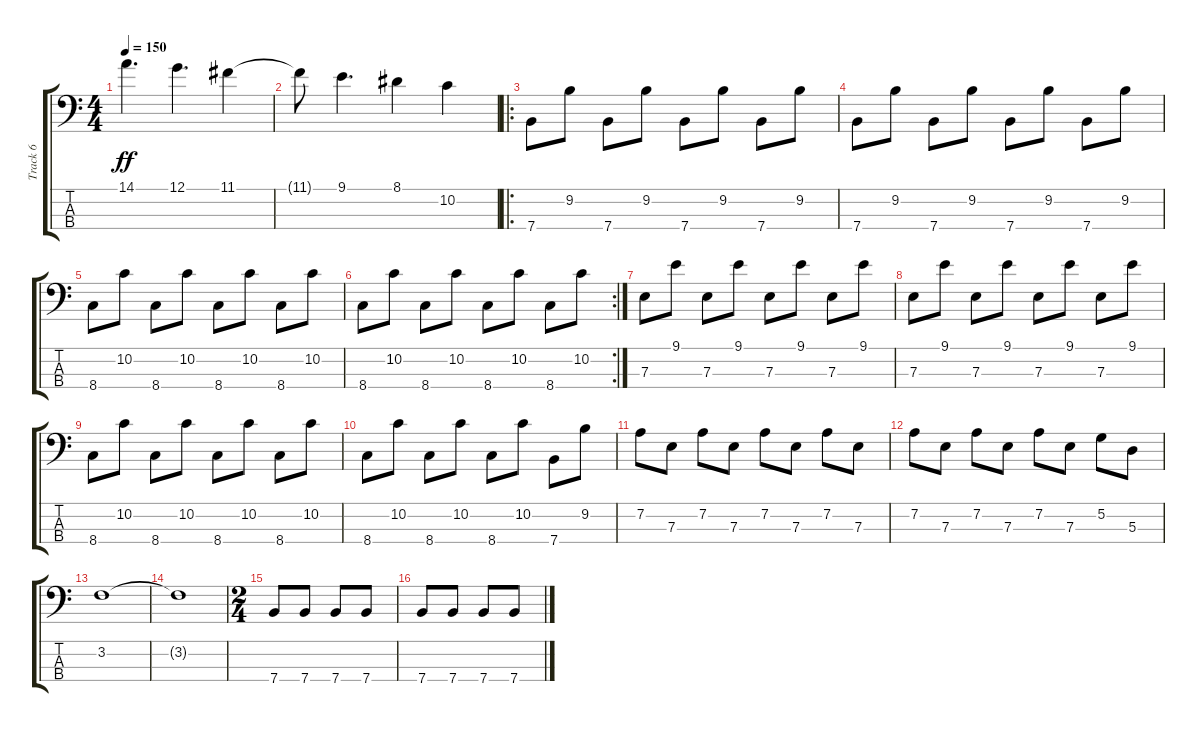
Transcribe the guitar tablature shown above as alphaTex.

\track ("Track 6" "Track 6") {instrument electricbassfinger}
\staff {score tabs}
\tuning (G2 D2 A1 E1) {hide}
\ts (4 4)
\tempo 150
\clef f4
\ks c
14.1.4{d dy ff} 12.1.4{d} 11.1.4 |
11.1{t}.8 9.1.4{d} 8.1.4 10.2.4 |
\ro
7.4.8 9.2.8 7.4.8 9.2.8 7.4.8 9.2.8 7.4.8 9.2.8 |
7.4.8 9.2.8 7.4.8 9.2.8 7.4.8 9.2.8 7.4.8 9.2.8 |
8.4.8 10.2.8 8.4.8 10.2.8 8.4.8 10.2.8 8.4.8 10.2.8 |
\rc 2
8.4.8 10.2.8 8.4.8 10.2.8 8.4.8 10.2.8 8.4.8 10.2.8 |
7.3.8 9.1.8 7.3.8 9.1.8 7.3.8 9.1.8 7.3.8 9.1.8 |
7.3.8 9.1.8 7.3.8 9.1.8 7.3.8 9.1.8 7.3.8 9.1.8 |
8.4.8 10.2.8 8.4.8 10.2.8 8.4.8 10.2.8 8.4.8 10.2.8 |
8.4.8 10.2.8 8.4.8 10.2.8 8.4.8 10.2.8 7.4.8 9.2.8 |
7.2.8 7.3.8 7.2.8 7.3.8 7.2.8 7.3.8 7.2.8 7.3.8 |
7.2.8 7.3.8 7.2.8 7.3.8 7.2.8 7.3.8 5.2.8 5.3.8 |
3.2.1 |
3.2{t}.1 |
\ts (2 4)
7.4.8 7.4.8 7.4.8 7.4.8 |
7.4.8 7.4.8 7.4.8 7.4.8
